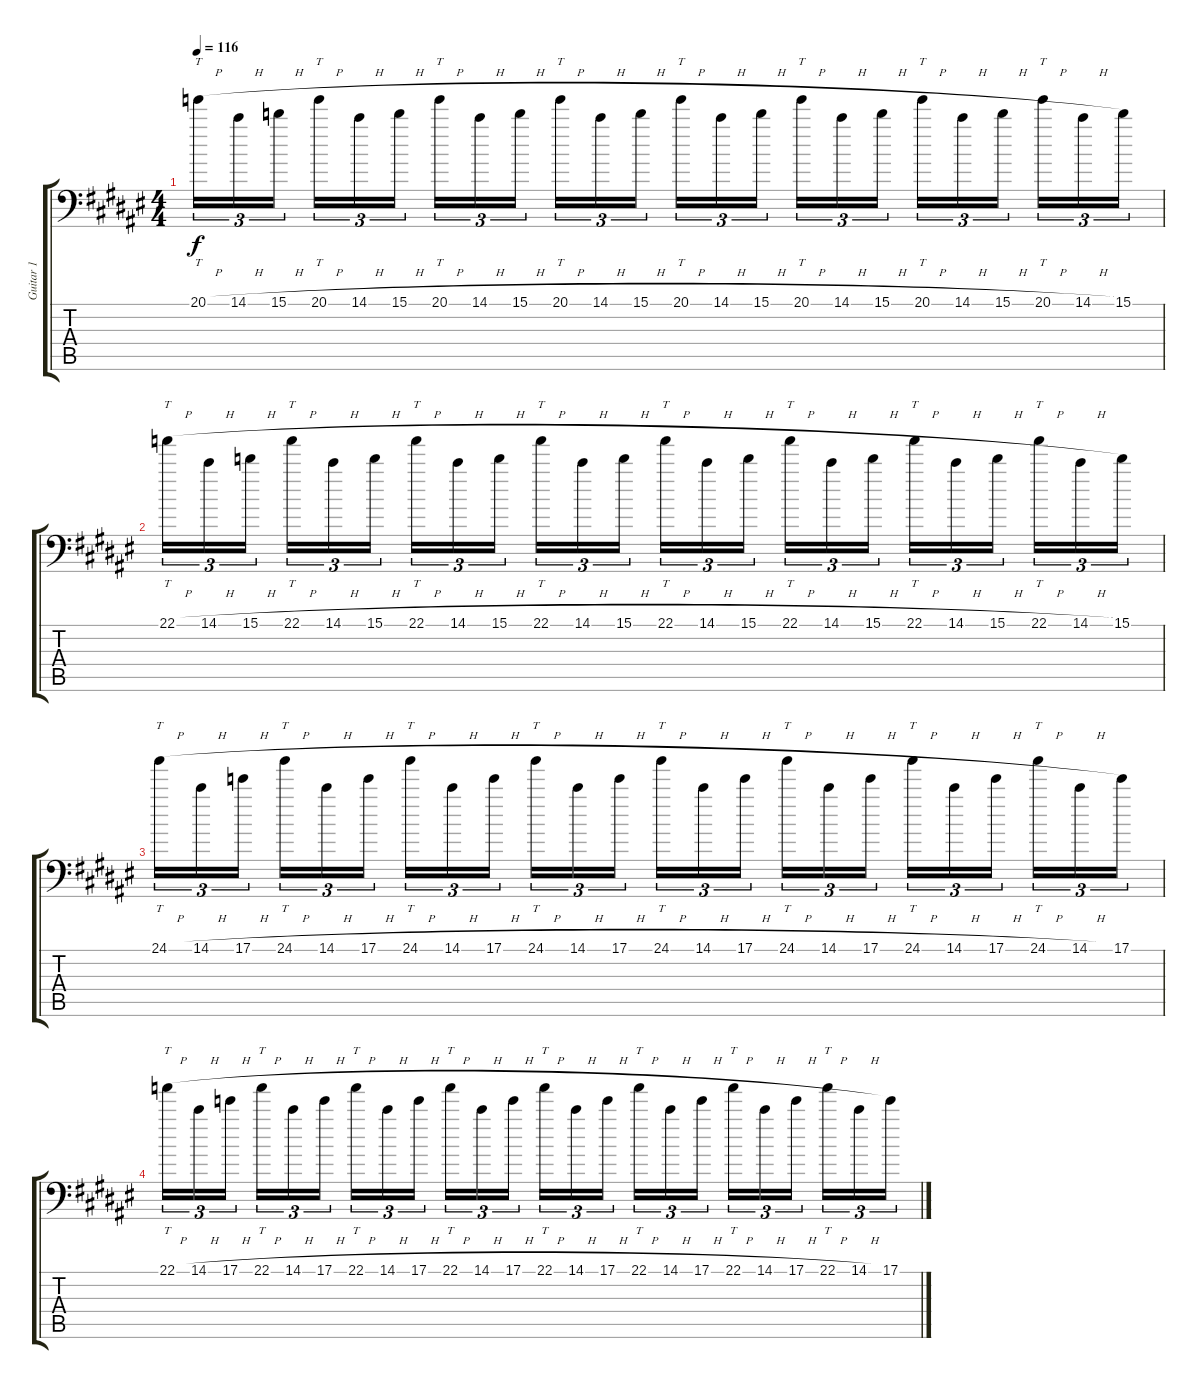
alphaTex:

\track ("Guitar 1" "Guitar 1") {instrument distortionguitar}
\staff {score tabs}
\tuning (B3 Gb3 D3 A2 E2 A1) {hide}
\ts (4 4)
\tempo 116
\clef f4
\ks d#minor
20.1{h}.16{tt tu (3 2) dy f balance 13} 14.1{h}.16{tu (3 2)} 15.1{h}.16{tu (3 2) beam splitsecondary} 20.1{h}.16{tt tu (3 2)} 14.1{h}.16{tu (3 2)} 15.1{h}.16{tu (3 2)} 20.1{h}.16{tt tu (3 2)} 14.1{h}.16{tu (3 2)} 15.1{h}.16{tu (3 2) beam splitsecondary} 20.1{h}.16{tt tu (3 2)} 14.1{h}.16{tu (3 2)} 15.1{h}.16{tu (3 2)} 20.1{h}.16{tt tu (3 2)} 14.1{h}.16{tu (3 2)} 15.1{h}.16{tu (3 2) beam splitsecondary} 20.1{h}.16{tt tu (3 2)} 14.1{h}.16{tu (3 2)} 15.1{h}.16{tu (3 2)} 20.1{h}.16{tt tu (3 2)} 14.1{h}.16{tu (3 2)} 15.1{h}.16{tu (3 2) beam splitsecondary} 20.1{h}.16{tt tu (3 2)} 14.1{h}.16{tu (3 2)} 15.1.16{tu (3 2)} |
22.1{h}.16{tt tu (3 2)} 14.1{h}.16{tu (3 2)} 15.1{h}.16{tu (3 2) beam splitsecondary} 22.1{h}.16{tt tu (3 2)} 14.1{h}.16{tu (3 2)} 15.1{h}.16{tu (3 2)} 22.1{h}.16{tt tu (3 2)} 14.1{h}.16{tu (3 2)} 15.1{h}.16{tu (3 2) beam splitsecondary} 22.1{h}.16{tt tu (3 2)} 14.1{h}.16{tu (3 2)} 15.1{h}.16{tu (3 2)} 22.1{h}.16{tt tu (3 2)} 14.1{h}.16{tu (3 2)} 15.1{h}.16{tu (3 2) beam splitsecondary} 22.1{h}.16{tt tu (3 2)} 14.1{h}.16{tu (3 2)} 15.1{h}.16{tu (3 2)} 22.1{h}.16{tt tu (3 2)} 14.1{h}.16{tu (3 2)} 15.1{h}.16{tu (3 2) beam splitsecondary} 22.1{h}.16{tt tu (3 2)} 14.1{h}.16{tu (3 2)} 15.1.16{tu (3 2)} |
24.1{h}.16{tt tu (3 2)} 14.1{h}.16{tu (3 2)} 17.1{h}.16{tu (3 2) beam splitsecondary} 24.1{h}.16{tt tu (3 2)} 14.1{h}.16{tu (3 2)} 17.1{h}.16{tu (3 2)} 24.1{h}.16{tt tu (3 2)} 14.1{h}.16{tu (3 2)} 17.1{h}.16{tu (3 2) beam splitsecondary} 24.1{h}.16{tt tu (3 2)} 14.1{h}.16{tu (3 2)} 17.1{h}.16{tu (3 2)} 24.1{h}.16{tt tu (3 2)} 14.1{h}.16{tu (3 2)} 17.1{h}.16{tu (3 2) beam splitsecondary} 24.1{h}.16{tt tu (3 2)} 14.1{h}.16{tu (3 2)} 17.1{h}.16{tu (3 2)} 24.1{h}.16{tt tu (3 2)} 14.1{h}.16{tu (3 2)} 17.1{h}.16{tu (3 2) beam splitsecondary} 24.1{h}.16{tt tu (3 2)} 14.1{h}.16{tu (3 2)} 17.1.16{tu (3 2)} |
22.1{h}.16{tt tu (3 2)} 14.1{h}.16{tu (3 2)} 17.1{h}.16{tu (3 2) beam splitsecondary} 22.1{h}.16{tt tu (3 2)} 14.1{h}.16{tu (3 2)} 17.1{h}.16{tu (3 2)} 22.1{h}.16{tt tu (3 2)} 14.1{h}.16{tu (3 2)} 17.1{h}.16{tu (3 2) beam splitsecondary} 22.1{h}.16{tt tu (3 2)} 14.1{h}.16{tu (3 2)} 17.1{h}.16{tu (3 2)} 22.1{h}.16{tt tu (3 2)} 14.1{h}.16{tu (3 2)} 17.1{h}.16{tu (3 2) beam splitsecondary} 22.1{h}.16{tt tu (3 2)} 14.1{h}.16{tu (3 2)} 17.1{h}.16{tu (3 2)} 22.1{h}.16{tt tu (3 2)} 14.1{h}.16{tu (3 2)} 17.1{h}.16{tu (3 2) beam splitsecondary} 22.1{h}.16{tt tu (3 2)} 14.1{h}.16{tu (3 2)} 17.1.16{tu (3 2)}
